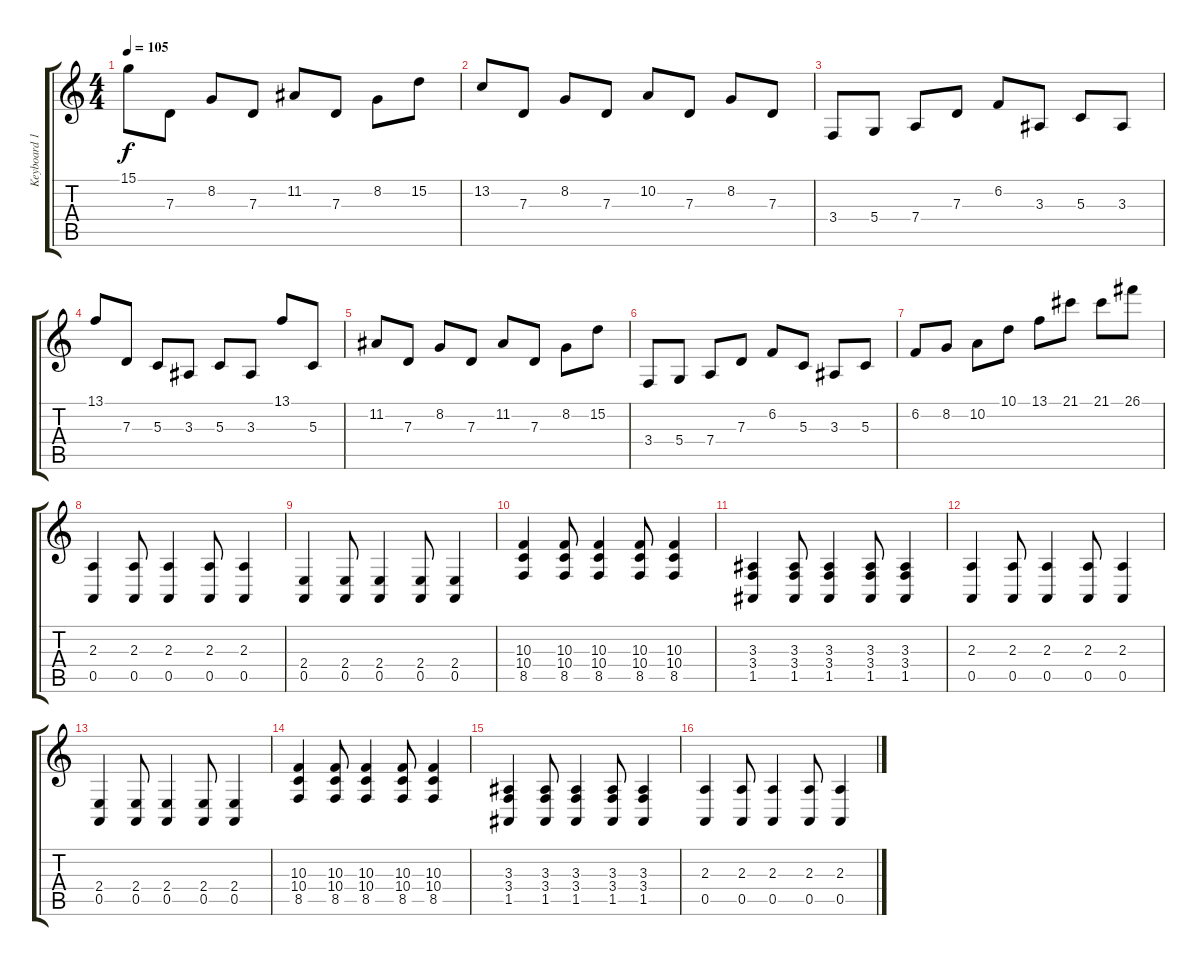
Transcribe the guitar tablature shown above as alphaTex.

\track ("Keyboard 1" "Keyboard 1") {instrument stringensemble1}
\staff {score tabs}
\tuning (E4 B3 G3 D3 A2 E2) {hide}
\ts (4 4)
\tempo 105
\clef g2
\ks c
15.1.8{dy f} 7.3.8 8.2.8 7.3.8 11.2.8 7.3.8 8.2.8 15.2.8 |
13.2.8 7.3.8 8.2.8 7.3.8 10.2.8 7.3.8 8.2.8 7.3.8 |
3.4.8 5.4.8 7.4.8 7.3.8 6.2.8 3.3.8 5.3.8 3.3.8 |
13.1.8 7.3.8 5.3.8 3.3.8 5.3.8 3.3.8 13.1.8 5.3.8 |
11.2.8 7.3.8 8.2.8 7.3.8 11.2.8 7.3.8 8.2.8 15.2.8 |
3.4.8 5.4.8 7.4.8 7.3.8 6.2.8 5.3.8 3.3.8 5.3.8 |
6.2.8 8.2.8 10.2.8 10.1.8 13.1.8 21.1.8 21.1.8 26.1.8 |
(2.3 0.5).4 (2.3 0.5).8 (2.3 0.5).4 (2.3 0.5).8 (2.3 0.5).4 |
(2.4 0.5).4 (2.4 0.5).8 (2.4 0.5).4 (2.4 0.5).8 (2.4 0.5).4 |
(10.3 10.4 8.5).4 (10.3 10.4 8.5).8 (10.3 10.4 8.5).4 (10.3 10.4 8.5).8 (10.3 10.4 8.5).4 |
(3.3 3.4 1.5).4 (3.3 3.4 1.5).8 (3.3 3.4 1.5).4 (3.3 3.4 1.5).8 (3.3 3.4 1.5).4 |
(2.3 0.5).4 (2.3 0.5).8 (2.3 0.5).4 (2.3 0.5).8 (2.3 0.5).4 |
(2.4 0.5).4 (2.4 0.5).8 (2.4 0.5).4 (2.4 0.5).8 (2.4 0.5).4 |
(10.3 10.4 8.5).4 (10.3 10.4 8.5).8 (10.3 10.4 8.5).4 (10.3 10.4 8.5).8 (10.3 10.4 8.5).4 |
(3.3 3.4 1.5).4 (3.3 3.4 1.5).8 (3.3 3.4 1.5).4 (3.3 3.4 1.5).8 (3.3 3.4 1.5).4 |
(2.3 0.5).4 (2.3 0.5).8 (2.3 0.5).4 (2.3 0.5).8 (2.3 0.5).4
